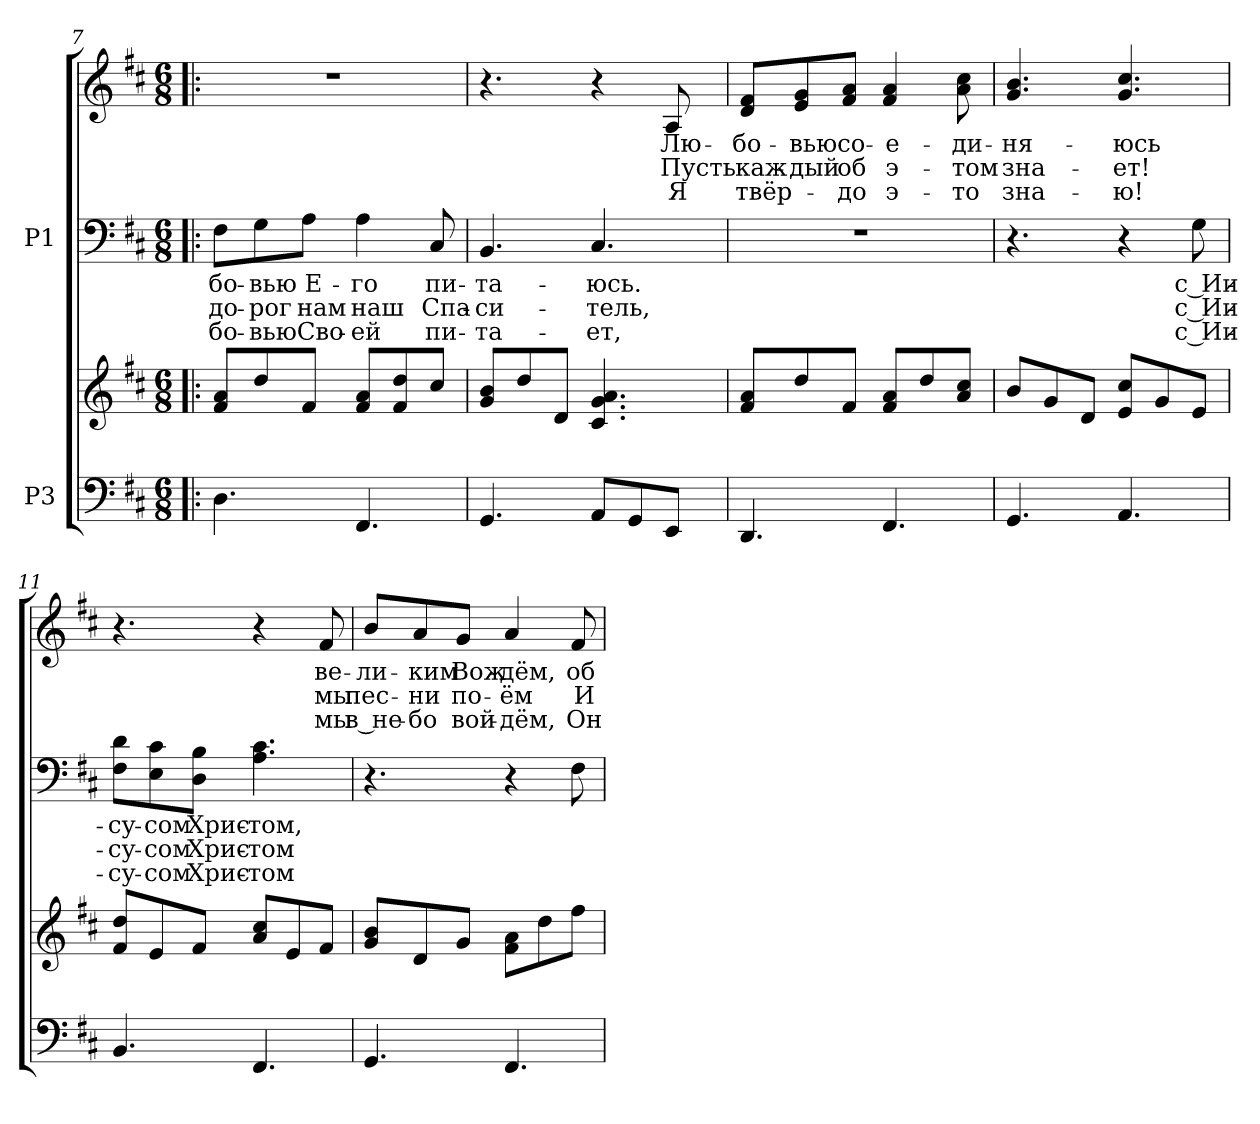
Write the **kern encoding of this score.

**kern	**kern	**kern	**text	**text	**text	**kern	**text	**text	**text
*part2	*part2	*part1	*part1	*part1	*part1	*part1	*part1	*part1	*part1
*staff4	*staff3	*staff2	*staff2	*staff2	*staff2	*staff1	*staff1	*staff1	*staff1
*I"P3	*	*I"P1	*	*	*	*	*	*	*
!!LO:LB:g=z
*clefF4	*clefG2	*clefF4	*	*	*	*clefG2	*	*	*
*k[f#c#]	*k[f#c#]	*k[f#c#]	*	*	*	*k[f#c#]	*	*	*
*D:	*D:	*D:	*	*	*	*D:	*	*	*
*M6/8	*M6/8	*M6/8	*	*	*	*M6/8	*	*	*
=7!|:	=7!|:	=7!|:	=7!|:	=7!|:	=7!|:	=7!|:	=7!|:	=7!|:	=7!|:
!	!	!	!LO:LY:a:color=#000000	!LO:LY:a:color=#000000	!LO:LY:a:color=#000000	!LO:N:vis=1	!	!	!
4.Di\	8f#i/ 8aiL	8F#i\L	-бо-	до-	бо-	2.r	.	.	.
!	!	!	!LO:LY:a:color=#000000	!LO:LY:a:color=#000000	!LO:LY:a:color=#000000	!	!	!	!
.	8ddi/	8Gi\	-вью	-рог	-вью	.	.	.	.
!	!	!	!LO:LY:a:color=#000000	!LO:LY:a:color=#000000	!LO:LY:a:color=#000000	!	!	!	!
.	8f#i/J	8Ai\J	Е-	нам	Сво-	.	.	.	.
!	!	!	!LO:LY:a:color=#000000	!LO:LY:a:color=#000000	!LO:LY:a:color=#000000	!	!	!	!
4.FF#i/	8f#i/ 8aiL	4Ai\	-го	наш	-ей	.	.	.	.
.	8f#i/ 8ddi	.	.	.	.	.	.	.	.
!	!	!	!LO:LY:a:color=#000000	!LO:LY:a:color=#000000	!LO:LY:a:color=#000000	!	!	!	!
.	8cc#i/J	8C#i/	пи-	Спа-	пи-	.	.	.	.
=8	=8	=8	=8	=8	=8	=8	=8	=8	=8
!	!	!	!LO:LY:a:color=#000000	!LO:LY:a:color=#000000	!LO:LY:a:color=#000000	!	!	!	!
4.GGi/	8gi/ 8biL	4.BBi/	-та-	-си-	-та-	4.r	.	.	.
.	8ddi/	.	.	.	.	.	.	.	.
.	8di/J	.	.	.	.	.	.	.	.
!	!	!	!LO:LY:a:color=#000000	!LO:LY:a:color=#000000	!LO:LY:a:color=#000000	!	!	!	!
8AAi/L	4.c#i/ 4.gi 4.ai	4.C#i/	-юсь.	-тель,	-ет,	4r	.	.	.
8GGi/	.	.	.	.	.	.	.	.	.
!	!	!	!	!	!	!	!LO:LY:b:color=#000000	!LO:LY:b:color=#000000	!LO:LY:b:color=#000000
8EEi/J	.	.	.	.	.	8Ai/	Лю-	Пусть	Я
=9	=9	=9	=9	=9	=9	=9	=9	=9	=9
!	!	!LO:N:vis=1	!	!	!	!	!	!	!
!	!	!	!	!	!	!	!LO:LY:b:color=#000000	!LO:LY:b:color=#000000	!LO:LY:b:color=#000000
4.DDi/	8f#i/ 8aiL	2.r	.	.	.	8di/ 8f#iL	-бо-	каж-	твёр-
!	!	!	!	!	!	!	!LO:LY:b:color=#000000	!LO:LY:b:color=#000000	!
.	8ddi/	.	.	.	.	8ei/ 8gi	-вью	-дый	.
!	!	!	!	!	!	!	!LO:LY:b:color=#000000	!LO:LY:b:color=#000000	!LO:LY:b:color=#000000
.	8f#i/J	.	.	.	.	8f#i/ 8aiJ	со-	об	-до
!	!	!	!	!	!	!	!LO:LY:b:color=#000000	!LO:LY:b:color=#000000	!LO:LY:b:color=#000000
4.FF#i/	8f#i/ 8aiL	.	.	.	.	4f#i/ 4ai	-е-	э-	э-
.	8ddi/	.	.	.	.	.	.	.	.
!	!	!	!	!	!	!	!LO:LY:b:color=#000000	!LO:LY:b:color=#000000	!LO:LY:b:color=#000000
.	8ai/ 8cc#iJ	.	.	.	.	8ai\ 8cc#i	-ди-	-том	-то
!!LO:LB:g=z
=10	=10	=10	=10	=10	=10	=10	=10	=10	=10
!	!	!	!	!	!	!	!LO:LY:b:color=#000000	!LO:LY:b:color=#000000	!LO:LY:b:color=#000000
4.GGi/	8bi/L	4.r	.	.	.	4.gi/ 4.bi	-ня-	зна-	зна-
.	8gi/	.	.	.	.	.	.	.	.
.	8di/J	.	.	.	.	.	.	.	.
!	!	!	!	!	!	!	!LO:LY:b:color=#000000	!LO:LY:b:color=#000000	!LO:LY:b:color=#000000
4.AAi/	8ei/ 8cc#iL	4r	.	.	.	4.gi/ 4.cc#i	-юсь	-ет!	-ю!
.	8gi/	.	.	.	.	.	.	.	.
!	!	!	!LO:LY:a:color=#000000	!LO:LY:a:color=#000000	!LO:LY:a:color=#000000	!	!	!	!
.	8ei/J	8Gi\	с Ии-	с Ии-	с Ии-	.	.	.	.
=11	=11	=11	=11	=11	=11	=11	=11	=11	=11
!	!	!	!LO:LY:a:color=#000000	!LO:LY:a:color=#000000	!LO:LY:a:color=#000000	!	!	!	!
4.BBi/	8f#i/ 8ddiL	8F#i\ 8diL	-су-	-су-	-су-	4.r	.	.	.
!	!	!	!LO:LY:a:color=#000000	!LO:LY:a:color=#000000	!LO:LY:a:color=#000000	!	!	!	!
.	8ei/	8Ei\ 8c#i	-сом	-сом	-сом	.	.	.	.
!	!	!	!LO:LY:a:color=#000000	!LO:LY:a:color=#000000	!LO:LY:a:color=#000000	!	!	!	!
.	8f#i/J	8Di\ 8BiJ	Хрис-	Хрис-	Хрис-	.	.	.	.
!	!	!	!LO:LY:a:color=#000000	!LO:LY:a:color=#000000	!LO:LY:a:color=#000000	!	!	!	!
4.FF#i/	8ai/ 8cc#iL	4.Ai\ 4.c#i	-том,	-том	-том	4r	.	.	.
.	8ei/	.	.	.	.	.	.	.	.
!	!	!	!	!	!	!	!LO:LY:b:color=#000000	!LO:LY:b:color=#000000	!LO:LY:b:color=#000000
.	8f#i/J	.	.	.	.	8f#i/	ве-	мы	мы
=12	=12	=12	=12	=12	=12	=12	=12	=12	=12
!	!	!	!	!	!	!	!LO:LY:b:color=#000000	!LO:LY:b:color=#000000	!LO:LY:b:color=#000000
4.GGi/	8gi/ 8biL	4.r	.	.	.	8bi/L	-ли-	пес-	в не-
!	!	!	!	!	!	!	!LO:LY:b:color=#000000	!LO:LY:b:color=#000000	!LO:LY:b:color=#000000
.	8di/	.	.	.	.	8ai/	-ким	-ни	-бо
!	!	!	!	!	!	!	!LO:LY:b:color=#000000	!LO:LY:b:color=#000000	!LO:LY:b:color=#000000
.	8gi/J	.	.	.	.	8gi/J	Вож-	по-	вой-
!	!	!	!	!	!	!	!LO:LY:b:color=#000000	!LO:LY:b:color=#000000	!LO:LY:b:color=#000000
4.FF#i/	8f#i\ 8aiL	4r	.	.	.	4ai/	-дём,	-ём	-дём,
.	8ddi\	.	.	.	.	.	.	.	.
!	!	!	!	!	!	!	!LO:LY:b:color=#000000	!LO:LY:b:color=#000000	!LO:LY:b:color=#000000
.	8ff#i\J	8F#i\	.	.	.	8f#i/	об-	И	Он-
=	=	=	=	=	=	=	=	=	=
*-	*-	*-	*-	*-	*-	*-	*-	*-	*-
